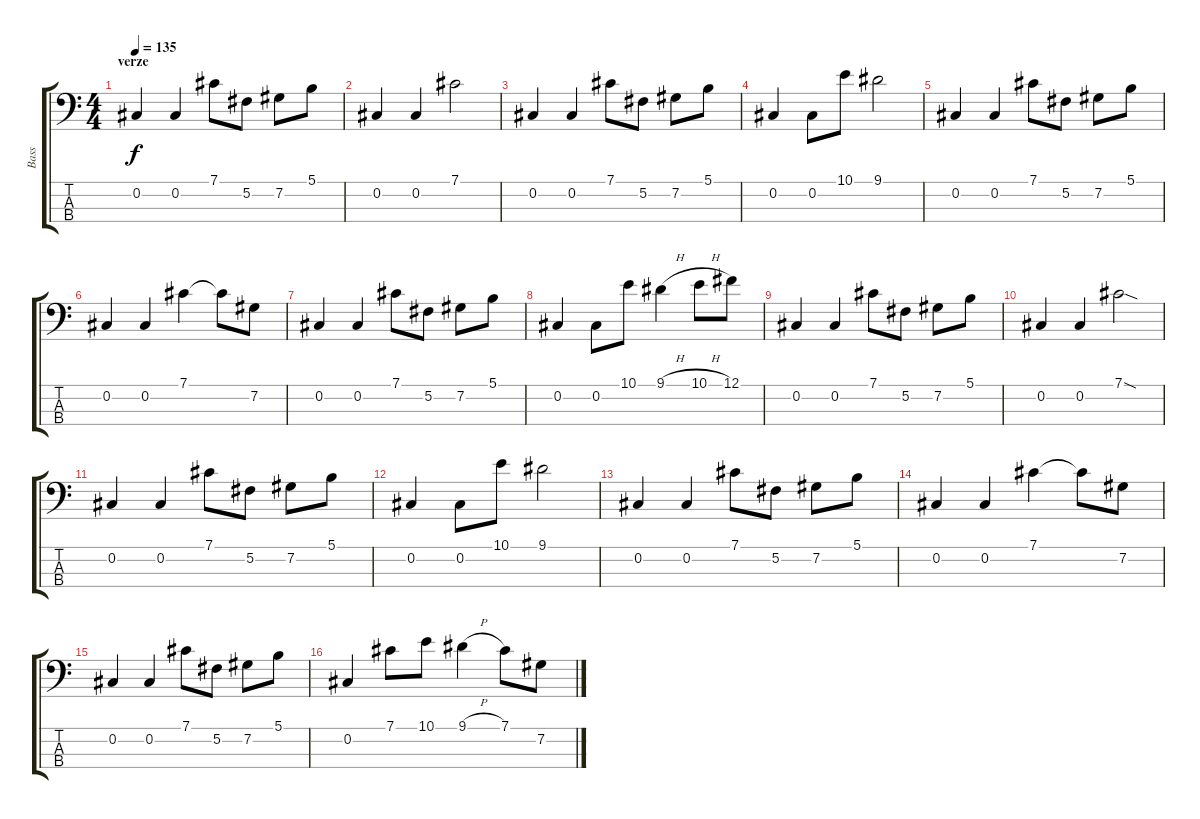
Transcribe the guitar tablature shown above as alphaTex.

\track ("Bass" "Bass") {instrument electricbassfinger}
\staff {score tabs}
\tuning (Gb2 Db2 Ab1 Eb1) {hide}
\ts (4 4)
\section ("" "verze")
\tempo 135
\clef f4
\ks c
0.2.4{dy f} 0.2.4 7.1.8 5.2.8 7.2.8 5.1.8 |
0.2.4 0.2.4 7.1.2 |
0.2.4 0.2.4 7.1.8 5.2.8 7.2.8 5.1.8 |
0.2.4 0.2.8 10.1.8 9.1.2 |
0.2.4 0.2.4 7.1.8 5.2.8 7.2.8 5.1.8 |
0.2.4 0.2.4 7.1.4 7.1{t}.8 7.2.8 |
0.2.4 0.2.4 7.1.8 5.2.8 7.2.8 5.1.8 |
0.2.4 0.2.8 10.1.8 9.1{h}.4 10.1{h}.8 12.1.8 |
0.2.4 0.2.4 7.1.8 5.2.8 7.2.8 5.1.8 |
0.2.4 0.2.4 7.1{sod}.2 |
0.2.4 0.2.4 7.1.8 5.2.8 7.2.8 5.1.8 |
0.2.4 0.2.8 10.1.8 9.1.2 |
0.2.4 0.2.4 7.1.8 5.2.8 7.2.8 5.1.8 |
0.2.4 0.2.4 7.1.4 7.1{t}.8 7.2.8 |
0.2.4 0.2.4 7.1.8 5.2.8 7.2.8 5.1.8 |
0.2.4 7.1.8 10.1.8 9.1{h}.4 7.1.8 7.2.8
